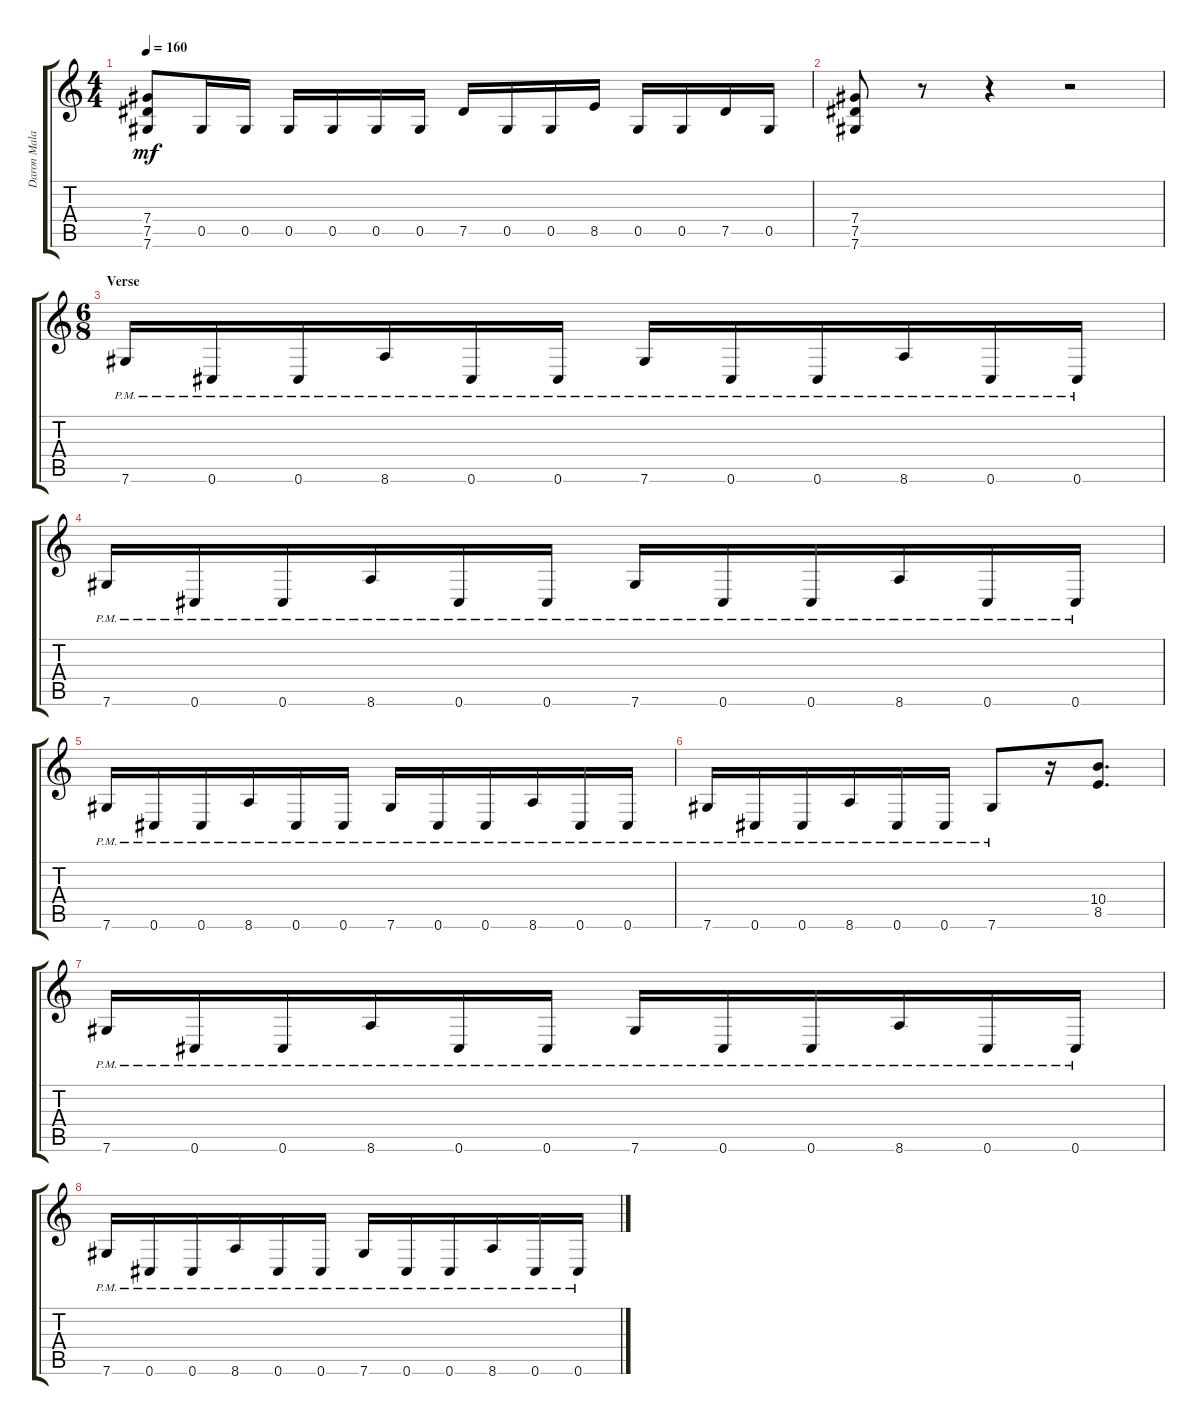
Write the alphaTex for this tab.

\track ("Daron Malakian" "Daron Mala") {instrument distortionguitar}
\staff {score tabs}
\tuning (Eb4 Bb3 Gb3 Db3 Ab2 Db2) {hide}
\ts (4 4)
\tempo 160
\clef g2
\ks c
(7.4 7.5 7.6).8{dy mf} 0.5.16 0.5.16 0.5.16 0.5.16 0.5.16 0.5.16 7.5.16 0.5.16 0.5.16 8.5.16 0.5.16 0.5.16 7.5.16 0.5.16 |
(7.4 7.5 7.6).8 r.8 r.4 r.2 |
\ts (6 8)
\section ("" "Verse ")
7.6{pm}.16 0.6{pm}.16 0.6{pm}.16 8.6{pm}.16 0.6{pm}.16 0.6{pm}.16 7.6{pm}.16 0.6{pm}.16 0.6{pm}.16 8.6{pm}.16 0.6{pm}.16 0.6{pm}.16 |
7.6{pm}.16 0.6{pm}.16 0.6{pm}.16 8.6{pm}.16 0.6{pm}.16 0.6{pm}.16 7.6{pm}.16 0.6{pm}.16 0.6{pm}.16 8.6{pm}.16 0.6{pm}.16 0.6{pm}.16 |
7.6{pm}.16 0.6{pm}.16 0.6{pm}.16 8.6{pm}.16 0.6{pm}.16 0.6{pm}.16 7.6{pm}.16 0.6{pm}.16 0.6{pm}.16 8.6{pm}.16 0.6{pm}.16 0.6{pm}.16 |
7.6{pm}.16 0.6{pm}.16 0.6{pm}.16 8.6{pm}.16 0.6{pm}.16 0.6{pm}.16 7.6{pm}.8 r.16 (10.4 8.5).8{d} |
7.6{pm}.16 0.6{pm}.16 0.6{pm}.16 8.6{pm}.16 0.6{pm}.16 0.6{pm}.16 7.6{pm}.16 0.6{pm}.16 0.6{pm}.16 8.6{pm}.16 0.6{pm}.16 0.6{pm}.16 |
7.6{pm}.16 0.6{pm}.16 0.6{pm}.16 8.6{pm}.16 0.6{pm}.16 0.6{pm}.16 7.6{pm}.16 0.6{pm}.16 0.6{pm}.16 8.6{pm}.16 0.6{pm}.16 0.6{pm}.16
